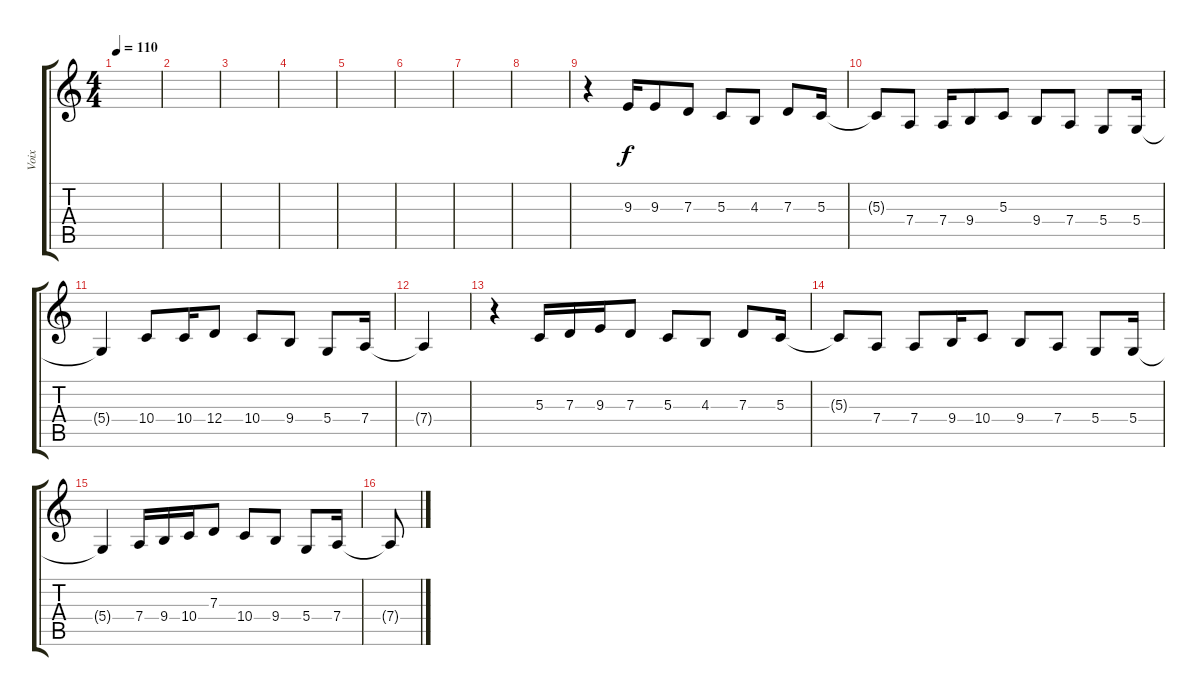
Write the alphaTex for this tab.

\track ("Voix" "Voix") {instrument violin}
\staff {score tabs}
\tuning (E4 B3 G3 D3 A2 E2) {hide}
\ts (4 4)
\tempo 110
\clef g2
\ks c
|
|
|
|
|
|
|
|
r.4 9.3.16 9.3.8 7.3.8 5.3.8 4.3.8 7.3.8 5.3.16 |
5.3{t}.8 7.4.8 7.4.16 9.4.8 5.3.8 9.4.8 7.4.8 5.4.8 5.4.16 |
5.4{t}.4 10.4.8 10.4.16 12.4.8 10.4.8 9.4.8 5.4.8 7.4.16 |
7.4{t}.4 |
r.4 5.3.16 7.3.16 9.3.16 7.3.8 5.3.8 4.3.8 7.3.8 5.3.16 |
5.3{t}.8 7.4.8 7.4.8 9.4.16 10.4.8 9.4.8 7.4.8 5.4.8 5.4.16 |
5.4{t}.4 7.4.16 9.4.16 10.4.16 7.3.8 10.4.8 9.4.8 5.4.8 7.4.16 |
7.4{t}.8
